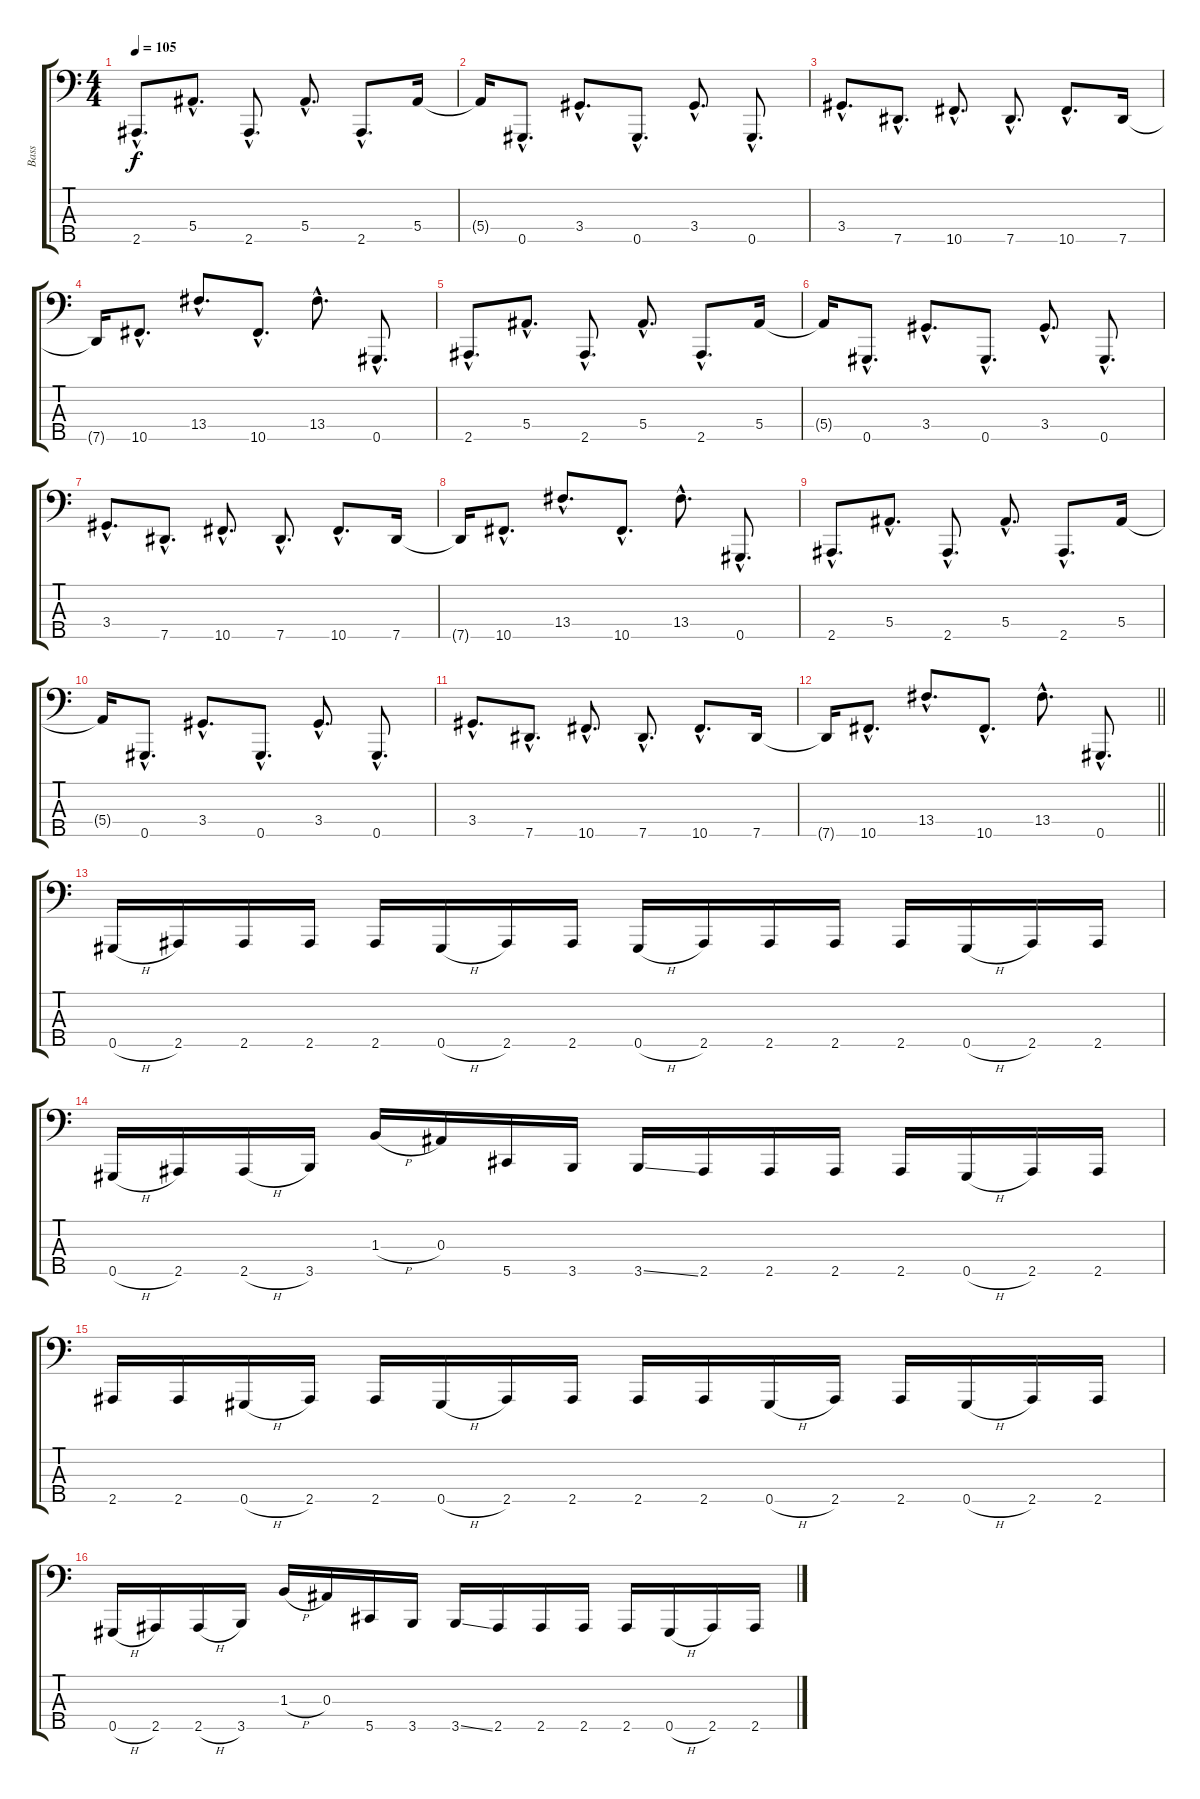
\track ("Bass" "Bass") {instrument electricbasspick}
\staff {score tabs}
\tuning (F2 Eb2 Bb1 F1 Ab0) {hide}
\ts (4 4)
\tempo 105
\clef f4
\ks c
2.5{hac}.8{d dy f} 5.4{hac}.8{d} 2.5{hac}.8{d} 5.4{hac}.8{d} 2.5{hac}.8{d} 5.4.16 |
5.4{t}.16 0.5{hac}.8{d} 3.4{hac}.8{d} 0.5{hac}.8{d} 3.4{hac}.8{d} 0.5{hac}.8{d} |
3.4{hac}.8{d} 7.5{hac}.8{d} 10.5{hac}.8{d} 7.5{hac}.8{d} 10.5{hac}.8{d} 7.5.16 |
7.5{t}.16 10.5{hac}.8{d} 13.4{hac}.8{d} 10.5{hac}.8{d} 13.4{hac}.8{d} 0.5{hac}.8{d} |
2.5{hac}.8{d} 5.4{hac}.8{d} 2.5{hac}.8{d} 5.4{hac}.8{d} 2.5{hac}.8{d} 5.4.16 |
5.4{t}.16 0.5{hac}.8{d} 3.4{hac}.8{d} 0.5{hac}.8{d} 3.4{hac}.8{d} 0.5{hac}.8{d} |
3.4{hac}.8{d} 7.5{hac}.8{d} 10.5{hac}.8{d} 7.5{hac}.8{d} 10.5{hac}.8{d} 7.5.16 |
7.5{t}.16 10.5{hac}.8{d} 13.4{hac}.8{d} 10.5{hac}.8{d} 13.4{hac}.8{d} 0.5{hac}.8{d} |
2.5{hac}.8{d} 5.4{hac}.8{d} 2.5{hac}.8{d} 5.4{hac}.8{d} 2.5{hac}.8{d} 5.4.16 |
5.4{t}.16 0.5{hac}.8{d} 3.4{hac}.8{d} 0.5{hac}.8{d} 3.4{hac}.8{d} 0.5{hac}.8{d} |
3.4{hac}.8{d} 7.5{hac}.8{d} 10.5{hac}.8{d} 7.5{hac}.8{d} 10.5{hac}.8{d} 7.5.16 |
\barLineRight lightlight
7.5{t}.16 10.5{hac}.8{d} 13.4{hac}.8{d} 10.5{hac}.8{d} 13.4{hac}.8{d} 0.5{hac}.8{d} |
\section ("" "")
0.5{h}.16 2.5.16 2.5.16 2.5.16 2.5.16 0.5{h}.16 2.5.16 2.5.16 0.5{h}.16 2.5.16 2.5.16 2.5.16 2.5.16 0.5{h}.16 2.5.16 2.5.16 |
0.5{h}.16 2.5.16 2.5{h}.16 3.5.16 1.3{h}.16 0.3.16 5.5.16 3.5.16 3.5{ss}.16 2.5.16 2.5.16 2.5.16 2.5.16 0.5{h}.16 2.5.16 2.5.16 |
2.5.16 2.5.16 0.5{h}.16 2.5.16 2.5.16 0.5{h}.16 2.5.16 2.5.16 2.5.16 2.5.16 0.5{h}.16 2.5.16 2.5.16 0.5{h}.16 2.5.16 2.5.16 |
0.5{h}.16 2.5.16 2.5{h}.16 3.5.16 1.3{h}.16 0.3.16 5.5.16 3.5.16 3.5{ss}.16 2.5.16 2.5.16 2.5.16 2.5.16 0.5{h}.16 2.5.16 2.5.16
